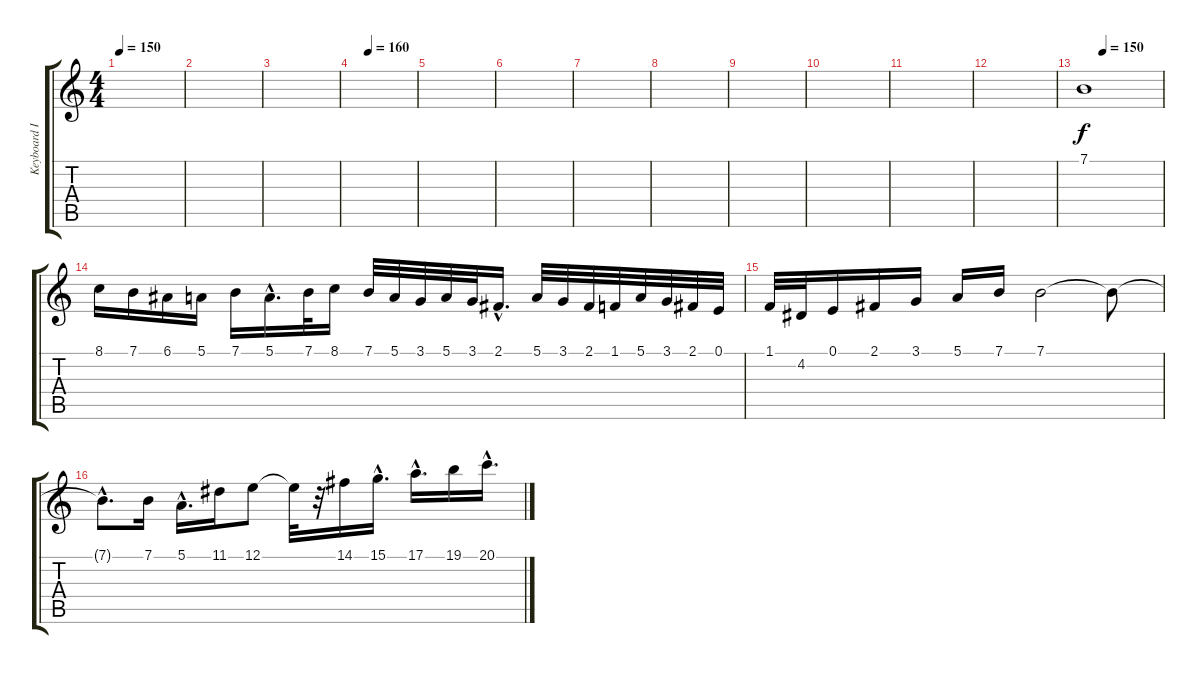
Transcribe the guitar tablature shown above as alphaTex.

\track ("Keyboard II" "Keyboard I") {instrument lead2sawtooth}
\staff {score tabs}
\tuning (E4 B3 G3 D3 A2 E2) {hide}
\ts (4 4)
\tempo 150
\clef g2
\ks c
|
|
|
\tempo (160 0.25)
|
|
|
|
|
|
|
|
|
\tempo (150 0.25)
7.1.1 |
8.1.16 7.1.16 6.1.16 5.1.16 7.1.16 5.1{hac}.16{d} 7.1.32 8.1.16 7.1.32 5.1.32 3.1.32 5.1.32 3.1.32 2.1{hac}.16{d} 5.1.32 3.1.32 2.1.32 1.1.32 5.1.32 3.1.32 2.1.32 0.1.32 |
1.1.32 4.2.32 0.1.16 2.1.16 3.1.16 5.1.16 7.1.16 7.1.2 7.1{t}.8 |
7.1{hac t}.8{d} 7.1.16 5.1{hac}.16{d} 11.1.16 12.1.8 12.1{t}.32 r.32 14.1.16 15.1{hac}.16{d} 17.1{hac}.16{d} 19.1.16 20.1{hac}.16{d}
